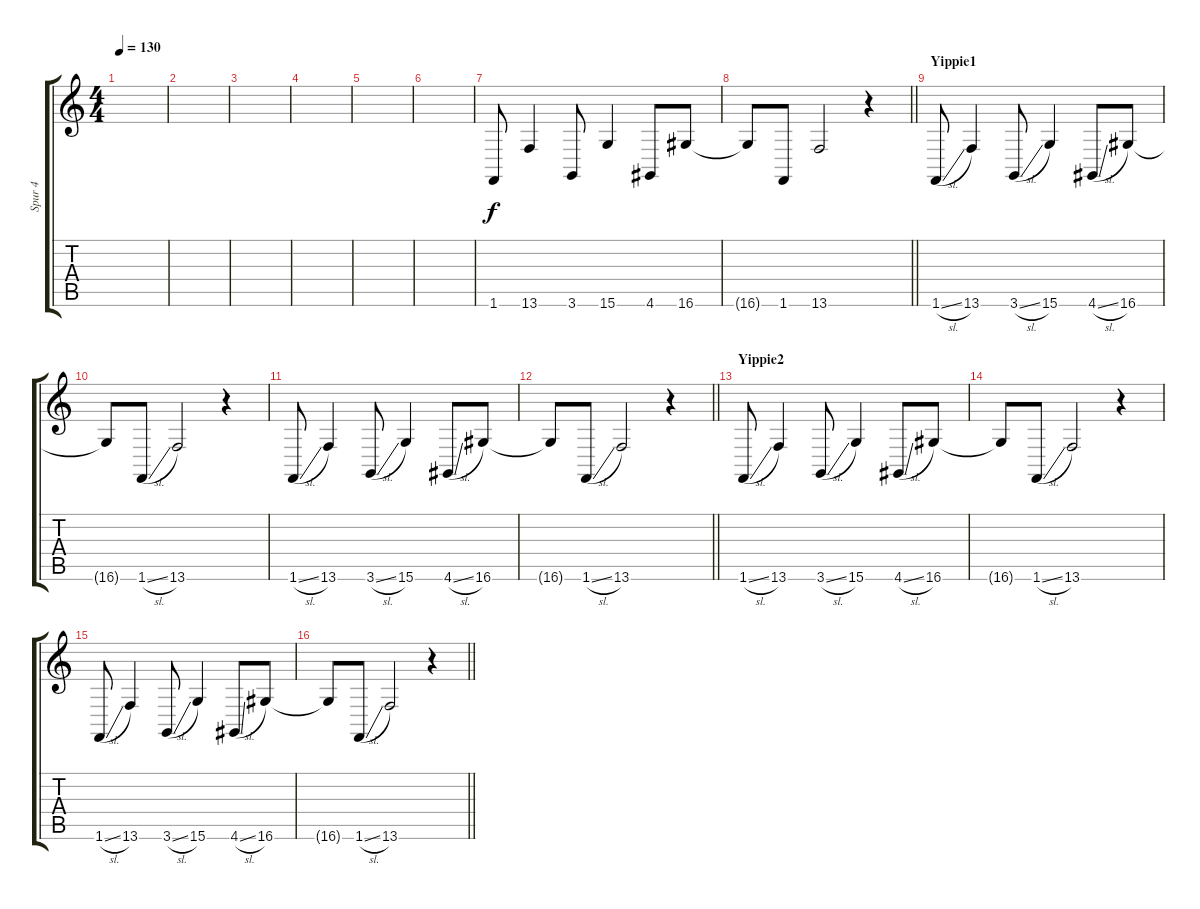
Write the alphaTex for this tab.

\track ("Spur 4" "Spur 4") {instrument lead2sawtooth}
\staff {score tabs}
\tuning (E4 B3 G3 D3 A2 E2) {hide}
\ts (4 4)
\tempo 130
\clef g2
\ks c
|
|
|
|
|
|
1.6.8 13.6.4 3.6.8 15.6.4 4.6.8 16.6.8 |
\barLineRight lightlight
16.6{t}.8 1.6.8 13.6.2 r.4 |
\section ("" "Yippie1")
1.6{sl}.8 13.6.4 3.6{sl}.8 15.6.4 4.6{sl}.8 16.6.8 |
16.6{t}.8 1.6{sl}.8 13.6.2 r.4 |
1.6{sl}.8 13.6.4 3.6{sl}.8 15.6.4 4.6{sl}.8 16.6.8 |
\barLineRight lightlight
16.6{t}.8 1.6{sl}.8 13.6.2 r.4 |
\section ("" "Yippie2")
1.6{sl}.8 13.6.4 3.6{sl}.8 15.6.4 4.6{sl}.8 16.6.8 |
16.6{t}.8 1.6{sl}.8 13.6.2 r.4 |
1.6{sl}.8 13.6.4 3.6{sl}.8 15.6.4 4.6{sl}.8 16.6.8 |
\barLineRight lightlight
16.6{t}.8 1.6{sl}.8 13.6.2 r.4
